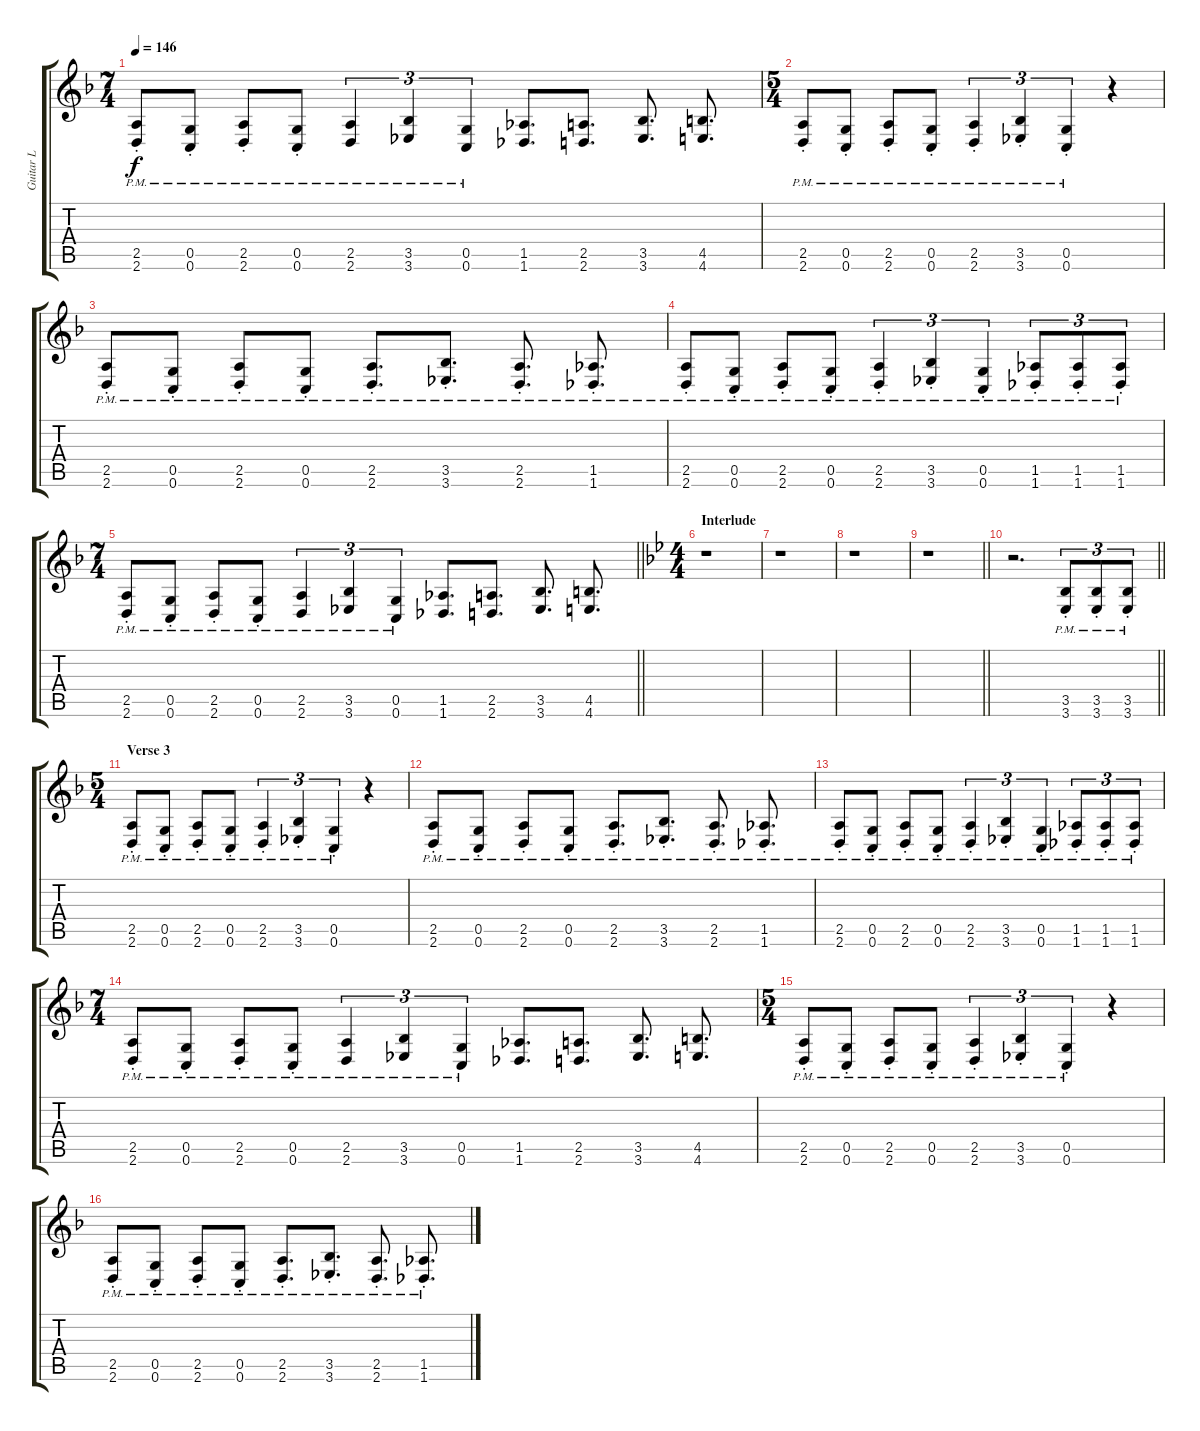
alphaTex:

\track ("Guitar L" "Guitar L") {instrument distortionguitar}
\staff {score tabs}
\tuning (D4 A3 F3 C3 G2 C2) {hide}
\ts (7 4)
\tempo 146
\clef g2
\ks f
(2.5{pm st} 2.6{pm st}).8{dy f} (0.5{pm st} 0.6{pm st}).8 (2.5{pm st} 2.6{pm st}).8 (0.5{pm st} 0.6{pm st}).8 (2.5{pm} 2.6{pm}).4{tu (3 2)} (3.5{pm} 3.6{pm}).4{tu (3 2)} (0.5{pm} 0.6{pm}).4{tu (3 2)} (1.5 1.6).8{d} (2.5 2.6).8{d} (3.5 3.6).8{d} (4.5 4.6).8{d} |
\ts (5 4)
(2.5{pm st} 2.6{pm st}).8 (0.5{pm st} 0.6{pm st}).8 (2.5{pm st} 2.6{pm st}).8 (0.5{pm st} 0.6{pm st}).8 (2.5{pm st} 2.6{pm st}).4{tu (3 2)} (3.5{pm st} 3.6{pm st}).4{tu (3 2)} (0.5{pm st} 0.6{pm st}).4{tu (3 2)} r.4 |
(2.5{pm st} 2.6{pm st}).8 (0.5{pm st} 0.6{pm st}).8 (2.5{pm st} 2.6{pm st}).8 (0.5{pm st} 0.6{pm st}).8 (2.5{pm st} 2.6{pm st}).8{d} (3.5{pm st} 3.6{pm st}).8{d} (2.5{pm st} 2.6{pm st}).8{d} (1.5{pm st} 1.6{pm st}).8{d} |
(2.5{pm st} 2.6{pm st}).8 (0.5{pm st} 0.6{pm st}).8 (2.5{pm st} 2.6{pm st}).8 (0.5{pm st} 0.6{pm st}).8 (2.5{pm st} 2.6{pm st}).4{tu (3 2)} (3.5{pm st} 3.6{pm st}).4{tu (3 2)} (0.5{pm st} 0.6{pm st}).4{tu (3 2)} (1.5{pm st} 1.6{pm st}).8{tu (3 2)} (1.5{pm st} 1.6{pm st}).8{tu (3 2)} (1.5{pm st} 1.6{pm st}).8{tu (3 2)} |
\ts (7 4)
\barLineRight lightlight
(2.5{pm st} 2.6{pm st}).8 (0.5{pm st} 0.6{pm st}).8 (2.5{pm st} 2.6{pm st}).8 (0.5{pm st} 0.6{pm st}).8 (2.5{pm} 2.6{pm}).4{tu (3 2)} (3.5{pm} 3.6{pm}).4{tu (3 2)} (0.5{pm} 0.6{pm}).4{tu (3 2)} (1.5 1.6).8{d} (2.5 2.6).8{d} (3.5 3.6).8{d} (4.5 4.6).8{d} |
\ts (4 4)
\section ("" "Interlude")
\ks bb
r.1 |
r.1 |
r.1 |
\barLineRight lightlight
r.1 |
\barLineRight lightlight
r.2{d} (3.5{pm st} 3.6{pm st}).8{tu (3 2)} (3.5{pm st} 3.6{pm st}).8{tu (3 2)} (3.5{pm st} 3.6{pm st}).8{tu (3 2)} |
\ts (5 4)
\section ("" "Verse 3")
\ks f
(2.5{pm st} 2.6{pm st}).8 (0.5{pm st} 0.6{pm st}).8 (2.5{pm st} 2.6{pm st}).8 (0.5{pm st} 0.6{pm st}).8 (2.5{pm st} 2.6{pm st}).4{tu (3 2)} (3.5{pm st} 3.6{pm st}).4{tu (3 2)} (0.5{pm st} 0.6{pm st}).4{tu (3 2)} r.4 |
(2.5{pm st} 2.6{pm st}).8 (0.5{pm st} 0.6{pm st}).8 (2.5{pm st} 2.6{pm st}).8 (0.5{pm st} 0.6{pm st}).8 (2.5{pm st} 2.6{pm st}).8{d} (3.5{pm st} 3.6{pm st}).8{d} (2.5{pm st} 2.6{pm st}).8{d} (1.5{pm st} 1.6{pm st}).8{d} |
(2.5{pm st} 2.6{pm st}).8 (0.5{pm st} 0.6{pm st}).8 (2.5{pm st} 2.6{pm st}).8 (0.5{pm st} 0.6{pm st}).8 (2.5{pm st} 2.6{pm st}).4{tu (3 2)} (3.5{pm st} 3.6{pm st}).4{tu (3 2)} (0.5{pm st} 0.6{pm st}).4{tu (3 2)} (1.5{pm st} 1.6{pm st}).8{tu (3 2)} (1.5{pm st} 1.6{pm st}).8{tu (3 2)} (1.5{pm st} 1.6{pm st}).8{tu (3 2)} |
\ts (7 4)
(2.5{pm st} 2.6{pm st}).8 (0.5{pm st} 0.6{pm st}).8 (2.5{pm st} 2.6{pm st}).8 (0.5{pm st} 0.6{pm st}).8 (2.5{pm} 2.6{pm}).4{tu (3 2)} (3.5{pm} 3.6{pm}).4{tu (3 2)} (0.5{pm} 0.6{pm}).4{tu (3 2)} (1.5 1.6).8{d} (2.5 2.6).8{d} (3.5 3.6).8{d} (4.5 4.6).8{d} |
\ts (5 4)
(2.5{pm st} 2.6{pm st}).8 (0.5{pm st} 0.6{pm st}).8 (2.5{pm st} 2.6{pm st}).8 (0.5{pm st} 0.6{pm st}).8 (2.5{pm st} 2.6{pm st}).4{tu (3 2)} (3.5{pm st} 3.6{pm st}).4{tu (3 2)} (0.5{pm st} 0.6{pm st}).4{tu (3 2)} r.4 |
(2.5{pm st} 2.6{pm st}).8 (0.5{pm st} 0.6{pm st}).8 (2.5{pm st} 2.6{pm st}).8 (0.5{pm st} 0.6{pm st}).8 (2.5{pm st} 2.6{pm st}).8{d} (3.5{pm st} 3.6{pm st}).8{d} (2.5{pm st} 2.6{pm st}).8{d} (1.5{pm st} 1.6{pm st}).8{d}
